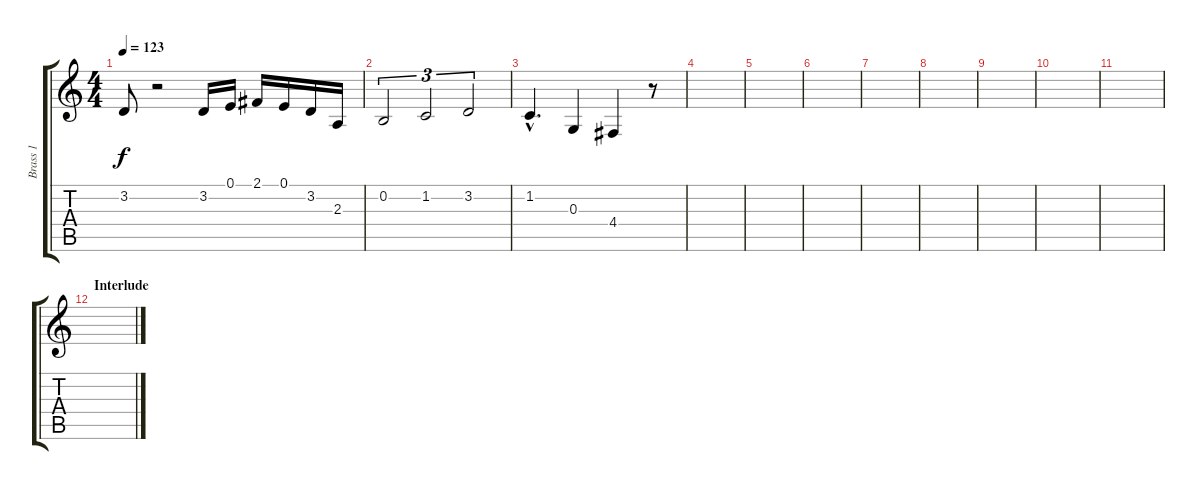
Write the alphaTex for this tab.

\track ("Brass 1" "Brass 1") {instrument trumpet}
\staff {score tabs}
\tuning (E4 B3 G3 D3 A2 E2) {hide}
\ts (4 4)
\tempo 123
\clef g2
\ks c
3.2.8{dy f} r.2 3.2.16 0.1.16 2.1.16 0.1.16 3.2.16 2.3.16 |
0.2.2{tu (3 2)} 1.2.2{tu (3 2)} 3.2.2{tu (3 2)} |
1.2{hac}.4{d} 0.3.4 4.4.4 r.8 |
|
|
|
|
|
|
|
|
\section ("" "Interlude")
